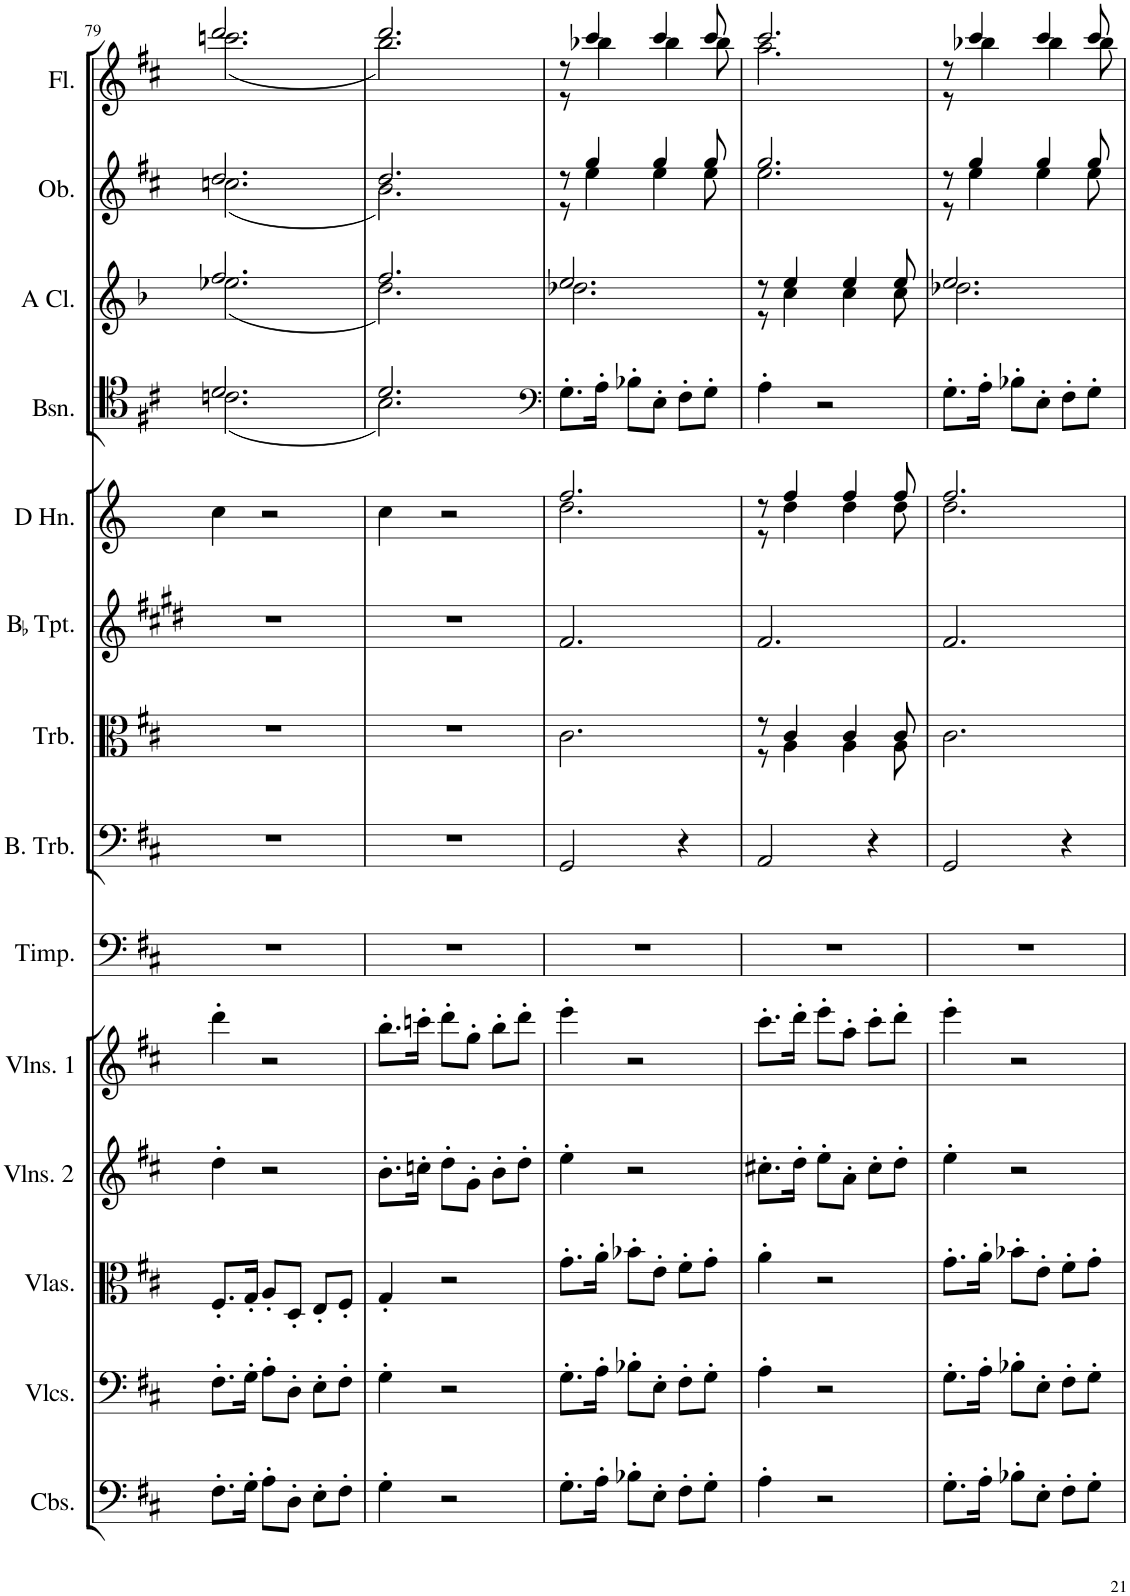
**kern	**kern	**kern	**kern	**kern	**kern	**kern	**kern	**kern	**kern	**kern	**kern	**kern	**kern
*part14	*part13	*part12	*part11	*part10	*part9	*part8	*part7	*part6	*part5	*part4	*part3	*part2	*part1
*staff14	*staff13	*staff12	*staff11	*staff10	*staff9	*staff8	*staff7	*staff6	*staff5	*staff4	*staff3	*staff2	*staff1
*I"Contrabasses	*I"Violoncellos	*I"Violas	*I"Violins 2	*I"Violins 1	*I"Timpani	*I"Bass Trombone	*I"Trombone	*I"BaccidentalFlat Trumpet	*I"D Horn	*I"Bassoon	*I"A Clarinet	*I"Oboe	*I"Flute
*I'Cbs.	*I'Vlcs.	*I'Vlas.	*I'Vlns. 2	*I'Vlns. 1	*I'Timp.	*I'B. Trb.	*I'Trb.	*I'BaccidentalFlat Tpt.	*I'D Hn.	*I'Bsn.	*I'A Cl.	*I'Ob.	*I'Fl.
!!LO:PB:g=z
*clefF4	*clefF4	*clefC3	*clefG2	*clefG2	*clefF4	*clefF4	*clefC3	*clefG2	*clefG2	*clefC4	*clefG2	*clefG2	*clefG2
*Trd7c12	*	*	*	*	*	*	*	*Trd1c2	*Trd6c10	*	*Trd2c3	*	*
*k[f#c#]	*k[f#c#]	*k[f#c#]	*k[f#c#]	*k[f#c#]	*k[f#c#]	*k[f#c#]	*k[f#c#]	*k[f#c#g#d#]	*k[]	*k[f#c#]	*k[b-]	*k[f#c#]	*k[f#c#]
*M3/4	*M3/4	*M3/4	*M3/4	*M3/4	*M3/4	*M3/4	*M3/4	*M3/4	*M3/4	*M3/4	*M3/4	*M3/4	*M3/4
=79	=79	=79	=79	=79	=79	=79	=79	=79	=79	=79	=79	=79	=79
*	*	*	*	*	*	*	*	*	*	*^	*^	*^	*^
8.F#'\L	8.F#'\L	8.F#'/L	4dd'\	4ddd'\	2.r	2.r	2.r	2.r	4cc\	2.d/	(2.cn\	2.ff/	(2.ee-X\	2.dd/	(2.ccn\	2.ddd/	(2.cccn\
16G'\Jk	16G'\Jk	16G'/Jk	.	.	.	.	.	.	.	.	.	.	.	.	.	.	.
8A'\L	8A'\L	8A'/L	2r	2r	.	.	.	.	2r	.	.	.	.	.	.	.	.
8D'\J	8D'\J	8D'/J	.	.	.	.	.	.	.	.	.	.	.	.	.	.	.
8E'\L	8E'\L	8E'/L	.	.	.	.	.	.	.	.	.	.	.	.	.	.	.
8F#'\J	8F#'\J	8F#'/J	.	.	.	.	.	.	.	.	.	.	.	.	.	.	.
=80	=80	=80	=80	=80	=80	=80	=80	=80	=80	=80	=80	=80	=80	=80	=80	=80	=80
4G'\	4G'\	4G'/	8.b'\L	8.bb'\L	2.r	2.r	2.r	2.r	4cc\	2.d/	2.B\)	2.ff/	2.dd\)	2.dd/	2.b\)	2.ddd/	2.bb\)
.	.	.	16ccn'\Jk	16cccn'\Jk	.	.	.	.	.	.	.	.	.	.	.	.	.
2r	2r	2r	8dd'\L	8ddd'\L	.	.	.	.	2r	.	.	.	.	.	.	.	.
.	.	.	8g'\J	8gg'\J	.	.	.	.	.	.	.	.	.	.	.	.	.
.	.	.	8b'\L	8bb'\L	.	.	.	.	.	.	.	.	.	.	.	.	.
.	.	.	8dd'\J	8ddd'\J	.	.	.	.	.	.	.	.	.	.	.	.	.
*	*	*	*	*	*	*	*	*	*	*v	*v	*	*	*	*	*	*
=81	=81	=81	=81	=81	=81	=81	=81	=81	=81	=81	=81	=81	=81	=81	=81	=81
*	*	*	*	*	*	*	*	*	*	*clefF4	*	*	*	*	*	*
*	*	*	*	*	*	*	*	*	*^	*	*	*	*	*	*	*
8.G'\L	8.G'\L	8.g'\L	4ee'\	4eee'\	2.r	2GG/	2.c#\	2.f#/	2.ff/	2.dd\	8.G'\L	2.ee/	2.dd-X\	8r	8r	8r	8r
.	.	.	.	.	.	.	.	.	.	.	.	.	.	4gg/	4ee\	4ccc#/	4bb-X\
16A'\Jk	16A'\Jk	16a'\Jk	.	.	.	.	.	.	.	.	16A'\Jk	.	.	.	.	.	.
8B-X'\L	8B-X'\L	8b-X'\L	2r	2r	.	.	.	.	.	.	8B-X'\L	.	.	.	.	.	.
8E'\J	8E'\J	8e'\J	.	.	.	.	.	.	.	.	8E'\J	.	.	4gg/	4ee\	4ccc#/	4bb-\
8F#'\L	8F#'\L	8f#'\L	.	.	.	4r	.	.	.	.	8F#'\L	.	.	.	.	.	.
8G'\J	8G'\J	8g'\J	.	.	.	.	.	.	.	.	8G'\J	.	.	8gg/	8ee\	8ccc#/	8bb-\
=82	=82	=82	=82	=82	=82	=82	=82	=82	=82	=82	=82	=82	=82	=82	=82	=82	=82
*	*	*	*	*	*	*	*^	*	*	*	*	*	*	*	*	*	*
4A'\	4A'\	4a'\	8.cc#X'\L	8.ccc#'\L	2.r	2AA/	8r	8r	2.f#/	8r	8r	4A'\	8r	8r	2.gg/	2.ee\	2.ccc#/	2.aa\
.	.	.	.	.	.	.	4c#/	4A\	.	4ff/	4dd\	.	4ee/	4cc\	.	.	.	.
.	.	.	16dd'\Jk	16ddd'\Jk	.	.	.	.	.	.	.	.	.	.	.	.	.	.
2r	2r	2r	8ee'\L	8eee'\L	.	.	.	.	.	.	.	2r	.	.	.	.	.	.
.	.	.	8a'\J	8aa'\J	.	.	4c#/	4A\	.	4ff/	4dd\	.	4ee/	4cc\	.	.	.	.
.	.	.	8cc#'\L	8ccc#'\L	.	4r	.	.	.	.	.	.	.	.	.	.	.	.
.	.	.	8dd'\J	8ddd'\J	.	.	8c#/	8A\	.	8ff/	8dd\	.	8ee/	8cc\	.	.	.	.
*	*	*	*	*	*	*	*v	*v	*	*	*	*	*	*	*	*	*	*
=83	=83	=83	=83	=83	=83	=83	=83	=83	=83	=83	=83	=83	=83	=83	=83	=83	=83
8.G'\L	8.G'\L	8.g'\L	4ee'\	4eee'\	2.r	2GG/	2.c#\	2.f#/	2.ff/	2.dd\	8.G'\L	2.ee/	2.dd-X\	8r	8r	8r	8r
.	.	.	.	.	.	.	.	.	.	.	.	.	.	4gg/	4ee\	4ccc#/	4bb-X\
16A'\Jk	16A'\Jk	16a'\Jk	.	.	.	.	.	.	.	.	16A'\Jk	.	.	.	.	.	.
8B-X'\L	8B-X'\L	8b-X'\L	2r	2r	.	.	.	.	.	.	8B-X'\L	.	.	.	.	.	.
8E'\J	8E'\J	8e'\J	.	.	.	.	.	.	.	.	8E'\J	.	.	4gg/	4ee\	4ccc#/	4bb-\
8F#'\L	8F#'\L	8f#'\L	.	.	.	4r	.	.	.	.	8F#'\L	.	.	.	.	.	.
8G'\J	8G'\J	8g'\J	.	.	.	.	.	.	.	.	8G'\J	.	.	8gg/	8ee\	8ccc#/	8bb-\
*	*	*	*	*	*	*	*	*	*	*	*	*v	*v	*	*	*v	*v
*	*	*	*	*	*	*	*	*	*v	*v	*	*	*v	*v	*
=	=	=	=	=	=	=	=	=	=	=	=	=	=
*-	*-	*-	*-	*-	*-	*-	*-	*-	*-	*-	*-	*-	*-
